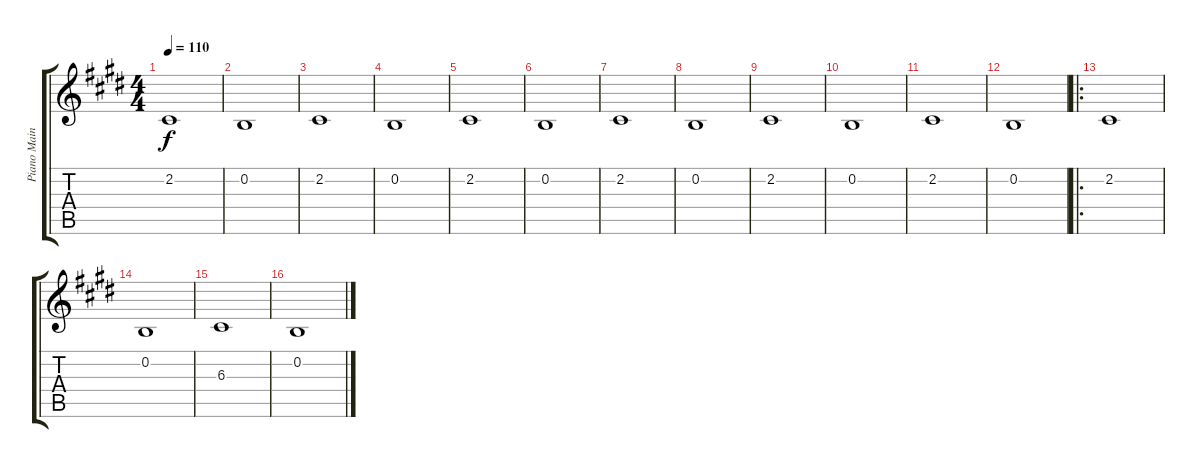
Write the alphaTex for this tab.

\track ("Piano Main Gauche" "Piano Main") {instrument acousticgrandpiano}
\staff {score tabs}
\tuning (E4 B3 G3 D3 A2 E2) {hide}
\ts (4 4)
\tempo 110
\clef g2
\ks e
2.2.1{dy f instrument acousticgrandpiano} |
0.2.1 |
2.2.1 |
0.2.1 |
2.2.1 |
0.2.1 |
2.2.1 |
0.2.1 |
2.2.1 |
0.2.1 |
2.2.1 |
0.2.1 |
\ro
2.2.1 |
0.2.1 |
6.3.1 |
0.2.1
